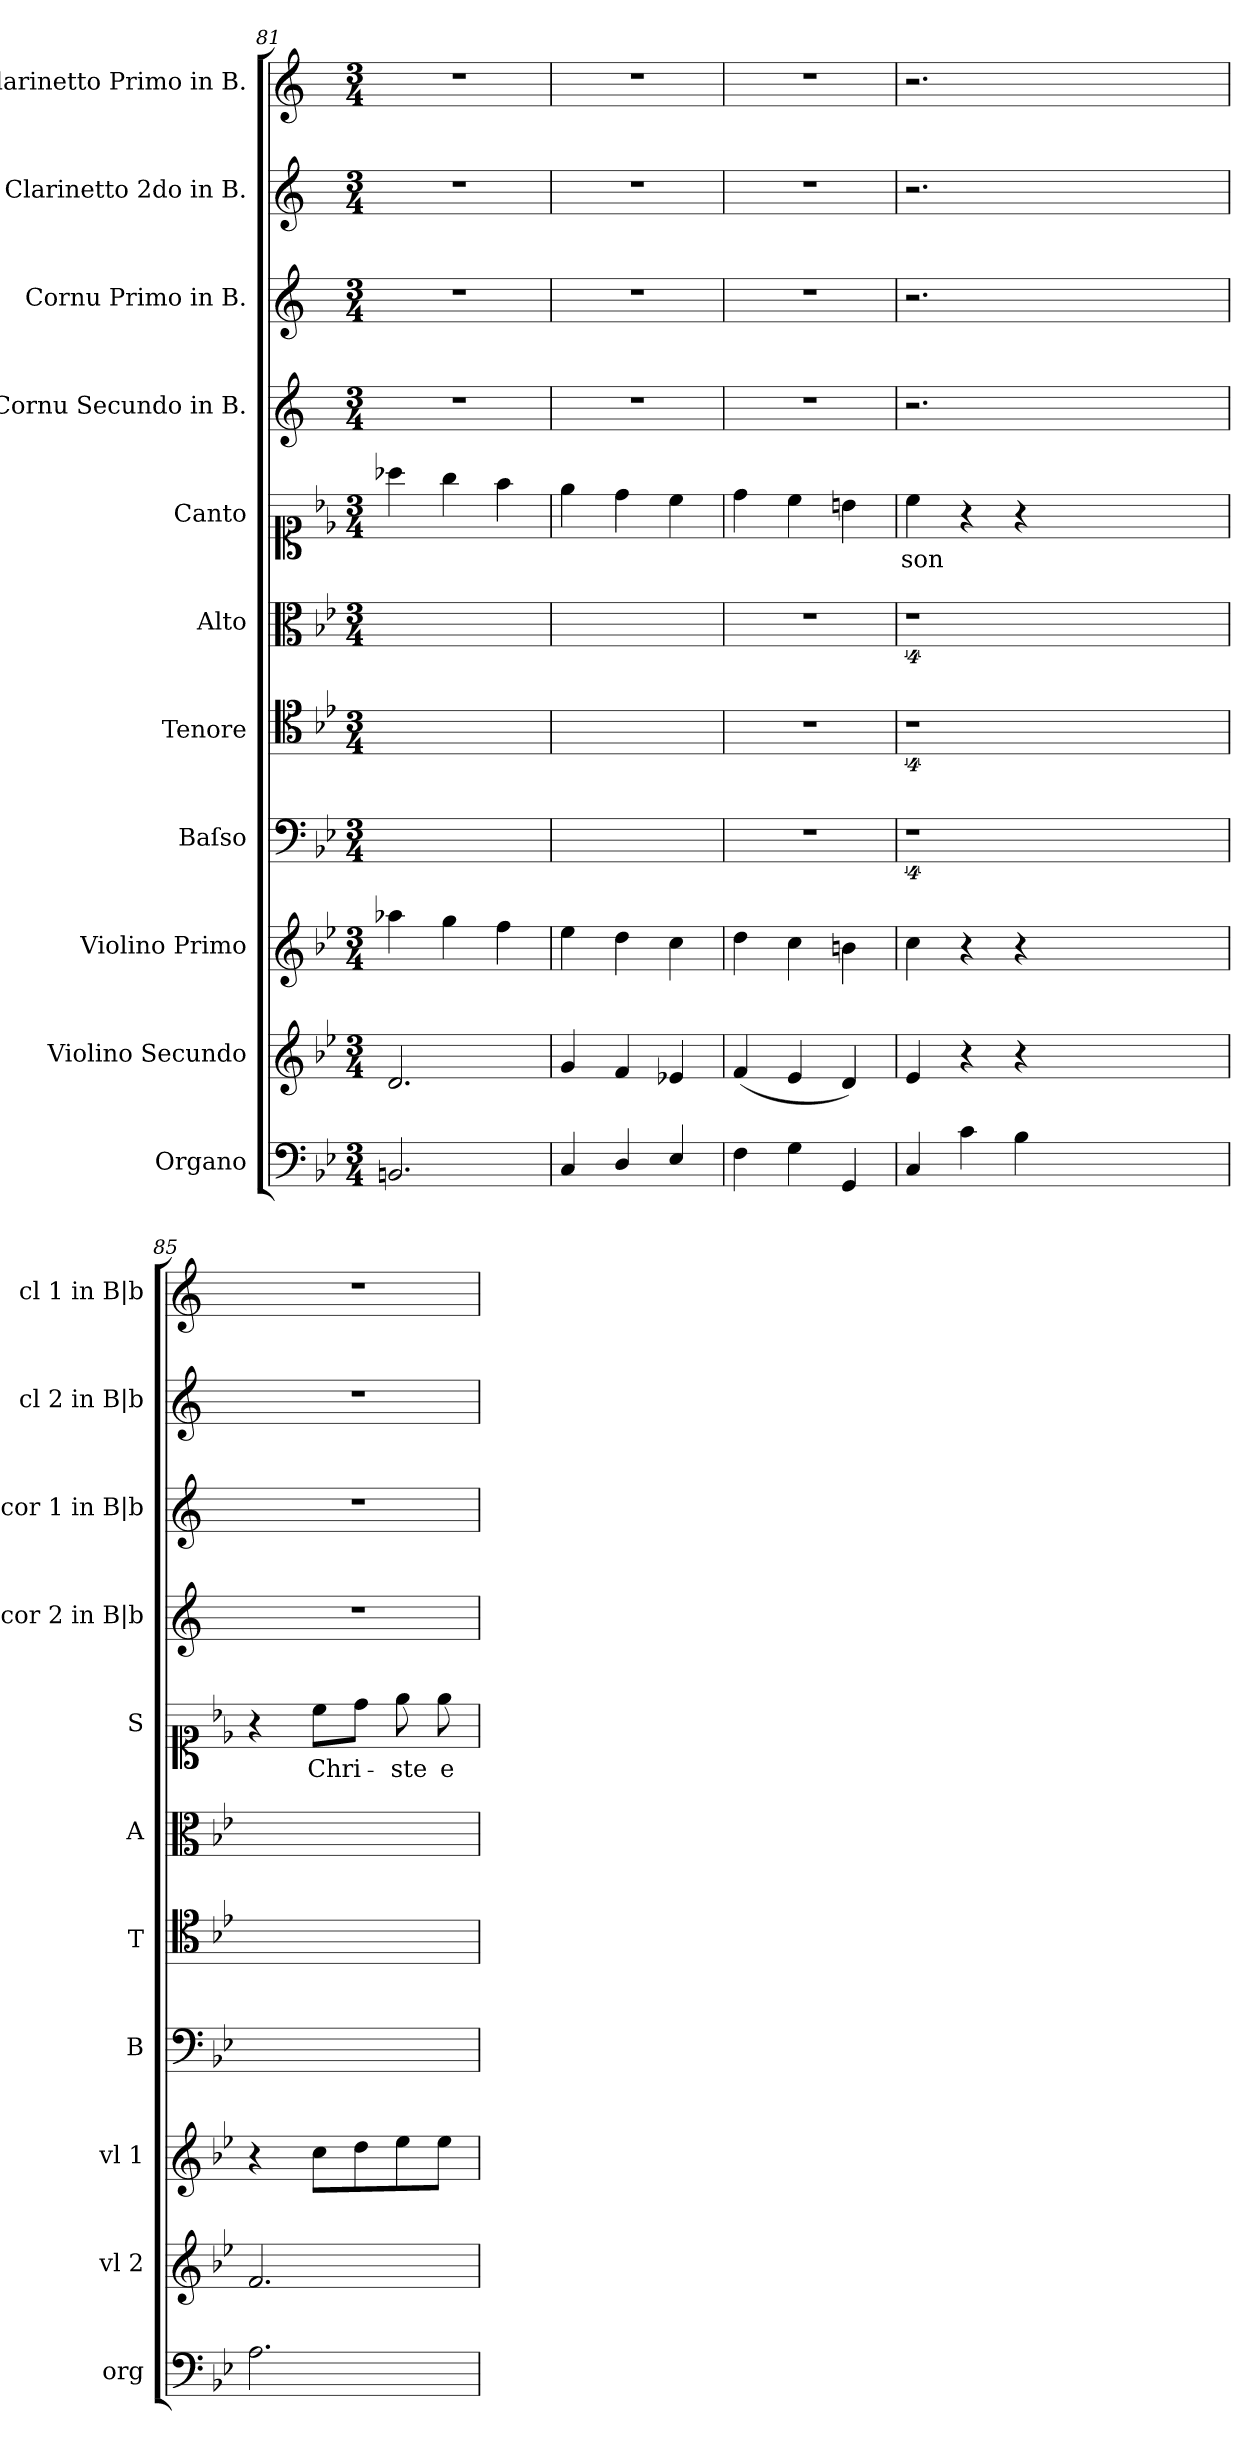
**kern	**kern	**kern	**kern	**kern	**kern	**kern	**text	**kern	**kern	**kern	**kern
*part11	*part10	*part9	*part8	*part7	*part6	*part5	*part5	*part4	*part3	*part2	*part1
*staff11	*staff10	*staff9	*staff8	*staff7	*staff6	*staff5	*staff5	*staff4	*staff3	*staff2	*staff1
*I"Organo	*I"Violino Secundo	*I"Violino Primo	*I"Baſso	*I"Tenore	*I"Alto	*I"Canto	*	*I"Cornu Secundo in B.	*I"Cornu Primo in B.	*I"Clarinetto 2do in B.	*I"Clarinetto Primo in B.
*I'org	*I'vl 2	*I'vl 1	*I'B	*I'T	*I'A	*I'S	*	*I'cor 2 in B|b	*I'cor 1 in B|b	*I'cl 2 in B|b	*I'cl 1 in B|b
*clefF4	*clefG2	*clefG2	*clefF4	*clefC4	*clefC3	*clefC1	*	*clefG2	*clefG2	*clefG2	*clefG2
*	*	*	*	*	*	*	*	*ITrd1c2	*ITrd1c2	*ITrd1c2	*ITrd1c2
*k[b-e-]	*k[b-e-]	*k[b-e-]	*k[b-e-]	*k[b-e-]	*k[b-e-]	*k[b-e-]	*	*k[b-e-]	*k[b-e-]	*k[b-e-]	*k[b-e-]
*B-:	*B-:	*B-:	*B-:	*B-:	*B-:	*B-:	*	*B-:	*B-:	*B-:	*B-:
*M3/4	*M3/4	*M3/4	*M3/4	*M3/4	*M3/4	*M3/4	*	*M3/4	*M3/4	*M3/4	*M3/4
=81	=81	=81	=81	=81	=81	=81	=81	=81	=81	=81	=81
2.BBn/	2.d/	4aa-X\	2.ryy	2.ryy	2.ryy	4aa-X\	.	2.r	2.r	2.r	2.r
.	.	4gg\	.	.	.	4gg\	.	.	.	.	.
.	.	4ff\	.	.	.	4ff\	.	.	.	.	.
=82	=82	=82	=82	=82	=82	=82	=82	=82	=82	=82	=82
4C/	4g/	4ee-\	2.ryy	2.ryy	2.ryy	4ee-\	.	2.r	2.r	2.r	2.r
4D/	4f/	4dd\	.	.	.	4dd\	.	.	.	.	.
4E-/	4e-X/	4cc\	.	.	.	4cc\	.	.	.	.	.
=83	=83	=83	=83	=83	=83	=83	=83	=83	=83	=83	=83
4F\	(4f/	4dd\	2.r	2.r	2.r	4dd\	.	2.r	2.r	2.r	2.r
4G\	4e-/	4cc\	.	.	.	4cc\	.	.	.	.	.
4GG/	4d/)	4bn\	.	.	.	4bn\	.	.	.	.	.
=84	=84	=84	=84	=84	=84	=84	=84	=84	=84	=84	=84
4C/	4e-/	4cc\	4%9r	4%9r	4%9r	4cc\	-son	2.r	2.r	2.r	2.r
4c\	4r	4r	.	.	.	4r	.	.	.	.	.
4B-\	4r	4r	.	.	.	4r	.	.	.	.	.
1.ryy	1.ryy	1.ryy	.	.	.	1.ryy	.	1.ryy	1.ryy	1.ryy	1.ryy
=85	=85	=85	=85	=85	=85	=85	=85	=85	=85	=85	=85
2.A\	2.f/	4r	2.ryy	2.ryy	2.ryy	4r	.	2.r	2.r	2.r	2.r
.	.	8cc\L	.	.	.	8cc\L	Chri-	.	.	.	.
.	.	8dd\	.	.	.	8dd\J	.	.	.	.	.
.	.	8ee-\	.	.	.	8ee-\	-ste	.	.	.	.
.	.	8ee-\J	.	.	.	8ee-\	e-	.	.	.	.
=	=	=	=	=	=	=	=	=	=	=	=
*-	*-	*-	*-	*-	*-	*-	*-	*-	*-	*-	*-
